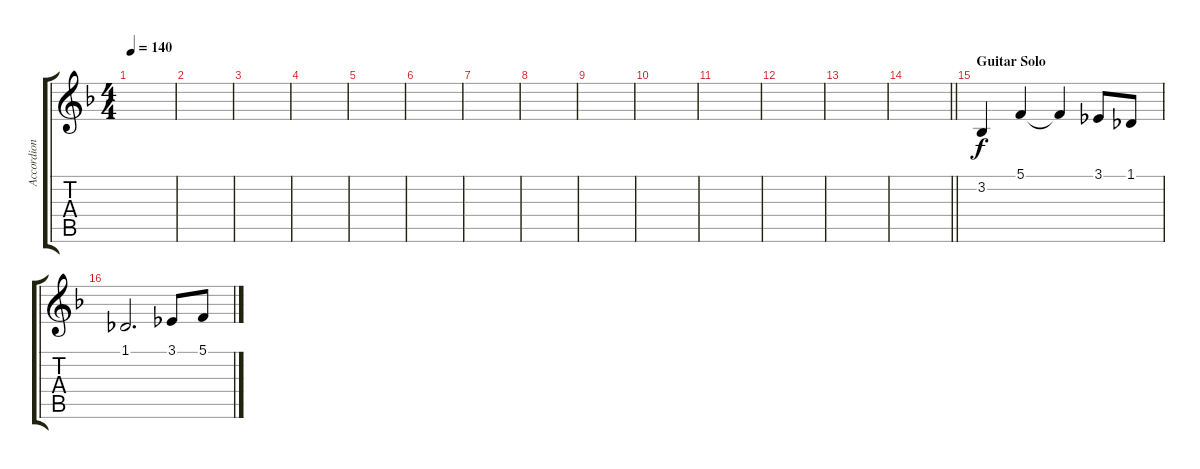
\track ("Accordion" "Accordion") {instrument accordion}
\staff {score tabs}
\tuning (C4 G3 Eb3 Bb2 F2 C2) {hide}
\ts (4 4)
\tempo 140
\clef g2
\ks dminor
|
|
|
|
|
|
|
|
|
|
|
|
|
\barLineRight lightlight
|
\section ("" "Guitar Solo")
3.2.4 5.1.4 5.1{t}.4 3.1.8 1.1.8 |
1.1.2{d} 3.1.8 5.1.8
